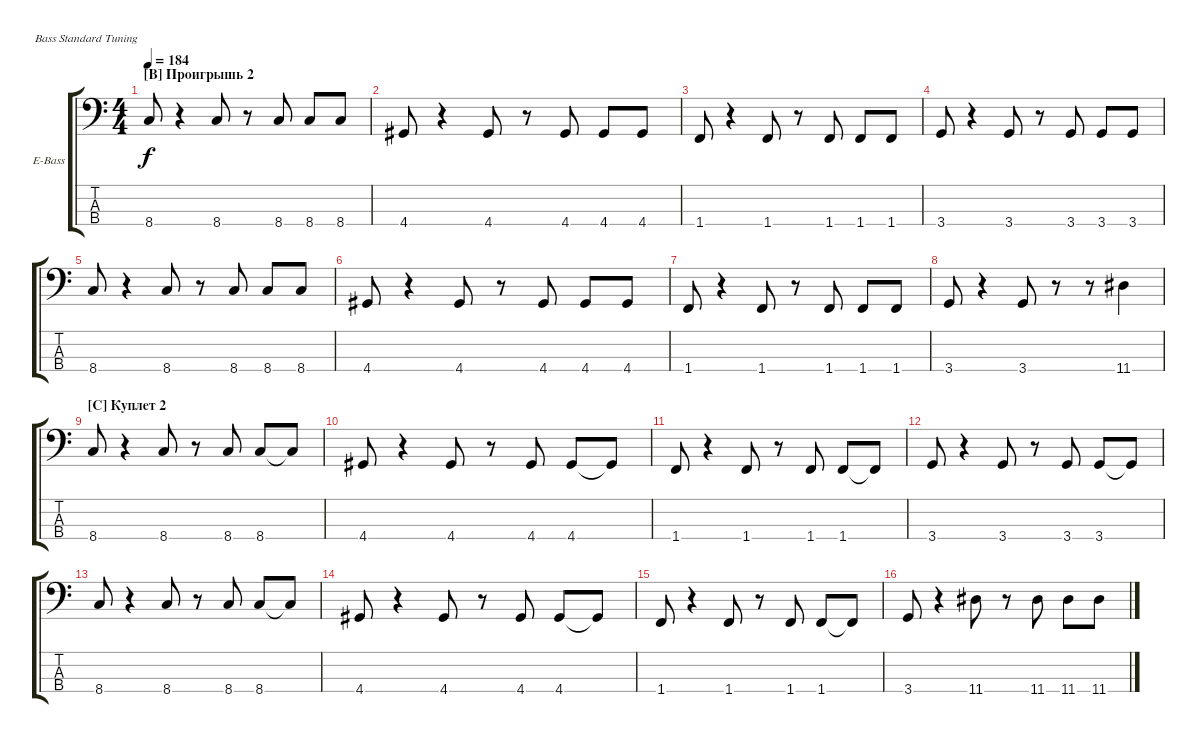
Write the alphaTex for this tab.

\bracketExtendMode groupsimilarinstruments
\firstSystemTrackNameOrientation horizontal
\otherSystemsTrackNameOrientation horizontal
\track ("Äîðîæêà 3" "E-Bass") {instrument electricbasspick}
\staff {score tabs}
\tuning (G2 D2 A1 E1)
\ts (4 4)
\section ("B" "Проигрышь 2")
\tempo 184
\clef f4
\ks c
8.4.8{dy f} r.4 8.4.8 r.8 8.4.8 8.4.8 8.4.8 |
4.4.8 r.4 4.4.8 r.8 4.4.8 4.4.8 4.4.8 |
1.4.8 r.4 1.4.8 r.8 1.4.8 1.4.8 1.4.8 |
3.4.8 r.4 3.4.8 r.8 3.4.8 3.4.8 3.4.8 |
8.4.8 r.4 8.4.8 r.8 8.4.8 8.4.8 8.4.8 |
4.4.8 r.4 4.4.8 r.8 4.4.8 4.4.8 4.4.8 |
1.4.8 r.4 1.4.8 r.8 1.4.8 1.4.8 1.4.8 |
3.4.8 r.4 3.4.8 r.8 r.8 11.4.4 |
\section ("C" "Куплет 2")
8.4.8 r.4 8.4.8 r.8 8.4.8 8.4.8 8.4{t}.8 |
4.4.8 r.4 4.4.8 r.8 4.4.8 4.4.8 4.4{t}.8 |
1.4.8 r.4 1.4.8 r.8 1.4.8 1.4.8 1.4{t}.8 |
3.4.8 r.4 3.4.8 r.8 3.4.8 3.4.8 3.4{t}.8 |
8.4.8 r.4 8.4.8 r.8 8.4.8 8.4.8 8.4{t}.8 |
4.4.8 r.4 4.4.8 r.8 4.4.8 4.4.8 4.4{t}.8 |
1.4.8 r.4 1.4.8 r.8 1.4.8 1.4.8 1.4{t}.8 |
3.4.8 r.4 11.4.8 r.8 11.4.8 11.4.8 11.4.8
